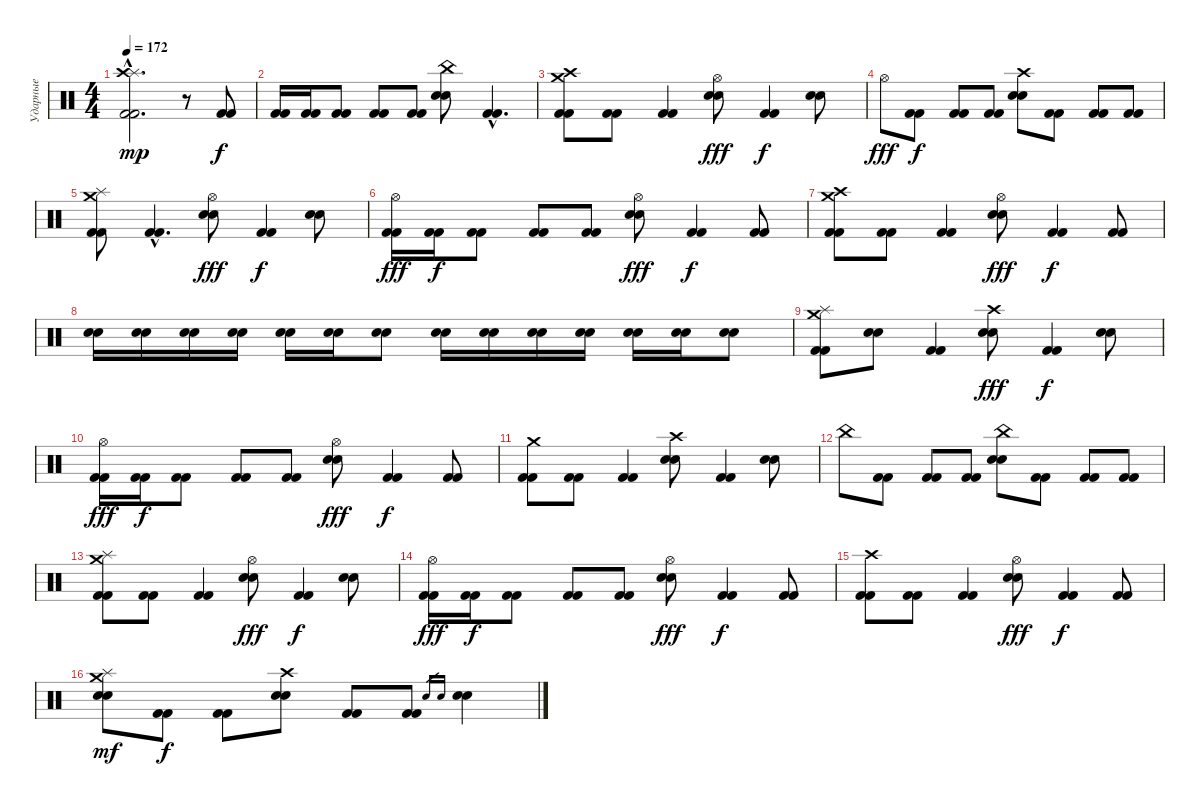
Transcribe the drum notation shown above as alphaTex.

\track ("Ударные" "Ударные") {instrument percussion}
\staff {score}
\articulation defaults
\ts (4 4)
\tempo 172
\clef neutral
\ks c
("Splash (hit)"{hac} "Crash high (hit)"{hac} "Kick (hit) 2"{hac} "Kick (hit) 2"{hac}).2{d dy mp} r.8 ("Kick (hit) 2" "Kick (hit) 2").8{dy f} |
("Kick (hit) 2" "Kick (hit) 2").16 ("Kick (hit) 2" "Kick (hit) 2").16 ("Kick (hit) 2" "Kick (hit) 2").8 ("Kick (hit) 2" "Kick (hit) 2").8 ("Kick (hit) 2" "Kick (hit) 2").8 ("China (hit)" "Electric Snare (hit)" "Electric Snare (hit)").8 ("Kick (hit) 2"{hac} "Kick (hit) 2"{hac}).4{d} |
("Crash medium (hit)" "Crash high (hit)" "Kick (hit) 2" "Kick (hit) 2").8 ("Kick (hit) 2" "Kick (hit) 2").8 ("Kick (hit) 2" "Kick (hit) 2").4 ("Hi-Hat (open)" "Electric Snare (hit)" "Electric Snare (hit)").8{dy fff} ("Kick (hit) 2" "Kick (hit) 2").4{dy f} ("Electric Snare (hit)" "Electric Snare (hit)").8 |
"Hi-Hat (open)".8{dy fff} ("Kick (hit) 2" "Kick (hit) 2").8{dy f} ("Kick (hit) 2" "Kick (hit) 2").8 ("Kick (hit) 2" "Kick (hit) 2").8 ("Crash high (hit)" "Electric Snare (hit)" "Electric Snare (hit)").8 ("Kick (hit) 2" "Kick (hit) 2").8 ("Kick (hit) 2" "Kick (hit) 2").8 ("Kick (hit) 2" "Kick (hit) 2").8 |
("Crash medium (hit)" "Splash (hit)" "Kick (hit) 2" "Kick (hit) 2").8 ("Kick (hit) 2"{hac} "Kick (hit) 2"{hac}).4{d} ("Hi-Hat (open)" "Electric Snare (hit)" "Electric Snare (hit)").8{dy fff} ("Kick (hit) 2" "Kick (hit) 2").4{dy f} ("Electric Snare (hit)" "Electric Snare (hit)").8 |
("Hi-Hat (open)" "Kick (hit) 2" "Kick (hit) 2").16{dy fff} ("Kick (hit) 2" "Kick (hit) 2").16{dy f} ("Kick (hit) 2" "Kick (hit) 2").8 ("Kick (hit) 2" "Kick (hit) 2").8 ("Kick (hit) 2" "Kick (hit) 2").8 ("Hi-Hat (open)" "Electric Snare (hit)" "Electric Snare (hit)").8{dy fff} ("Kick (hit) 2" "Kick (hit) 2").4{dy f} ("Kick (hit) 2" "Kick (hit) 2").8 |
("Crash medium (hit)" "Crash high (hit)" "Kick (hit) 2" "Kick (hit) 2").8 ("Kick (hit) 2" "Kick (hit) 2").8 ("Kick (hit) 2" "Kick (hit) 2").4 ("Hi-Hat (open)" "Electric Snare (hit)" "Electric Snare (hit)").8{dy fff} ("Kick (hit) 2" "Kick (hit) 2").4{dy f} ("Kick (hit) 2" "Kick (hit) 2").8 |
("Electric Snare (hit)" "Electric Snare (hit)").16 ("Electric Snare (hit)" "Electric Snare (hit)").16 ("Electric Snare (hit)" "Electric Snare (hit)").16 ("Electric Snare (hit)" "Electric Snare (hit)").16 ("Electric Snare (hit)" "Electric Snare (hit)").16 ("Electric Snare (hit)" "Electric Snare (hit)").16 ("Electric Snare (hit)" "Electric Snare (hit)").8 ("Electric Snare (hit)" "Electric Snare (hit)").16 ("Electric Snare (hit)" "Electric Snare (hit)").16 ("Electric Snare (hit)" "Electric Snare (hit)").16 ("Electric Snare (hit)" "Electric Snare (hit)").16 ("Electric Snare (hit)" "Electric Snare (hit)").16 ("Electric Snare (hit)" "Electric Snare (hit)").16 ("Electric Snare (hit)" "Electric Snare (hit)").8 |
("Crash medium (hit)" "Splash (hit)" "Kick (hit) 2" "Kick (hit) 2").8 ("Electric Snare (hit)" "Electric Snare (hit)").8 ("Kick (hit) 2" "Kick (hit) 2").4 ("Crash high (hit)" "Electric Snare (hit)" "Electric Snare (hit)").8{dy fff} ("Kick (hit) 2" "Kick (hit) 2").4{dy f} ("Electric Snare (hit)" "Electric Snare (hit)").8 |
("Hi-Hat (open)" "Kick (hit) 2" "Kick (hit) 2").16{dy fff} ("Kick (hit) 2" "Kick (hit) 2").16{dy f} ("Kick (hit) 2" "Kick (hit) 2").8 ("Kick (hit) 2" "Kick (hit) 2").8 ("Kick (hit) 2" "Kick (hit) 2").8 ("Hi-Hat (open)" "Electric Snare (hit)" "Electric Snare (hit)").8{dy fff} ("Kick (hit) 2" "Kick (hit) 2").4{dy f} ("Kick (hit) 2" "Kick (hit) 2").8 |
("Crash medium (hit)" "Kick (hit) 2" "Kick (hit) 2").8 ("Kick (hit) 2" "Kick (hit) 2").8 ("Kick (hit) 2" "Kick (hit) 2").4 ("Crash high (hit)" "Electric Snare (hit)" "Electric Snare (hit)").8 ("Kick (hit) 2" "Kick (hit) 2").4 ("Electric Snare (hit)" "Electric Snare (hit)").8 |
"China (hit)".8 ("Kick (hit) 2" "Kick (hit) 2").8 ("Kick (hit) 2" "Kick (hit) 2").8 ("Kick (hit) 2" "Kick (hit) 2").8 ("China (hit)" "Electric Snare (hit)" "Electric Snare (hit)").8 ("Kick (hit) 2" "Kick (hit) 2").8 ("Kick (hit) 2" "Kick (hit) 2").8 ("Kick (hit) 2" "Kick (hit) 2").8 |
("Crash medium (hit)" "Splash (hit)" "Kick (hit) 2" "Kick (hit) 2").8 ("Kick (hit) 2" "Kick (hit) 2").8 ("Kick (hit) 2" "Kick (hit) 2").4 ("Hi-Hat (open)" "Electric Snare (hit)" "Electric Snare (hit)").8{dy fff} ("Kick (hit) 2" "Kick (hit) 2").4{dy f} ("Electric Snare (hit)" "Electric Snare (hit)").8 |
("Hi-Hat (open)" "Kick (hit) 2" "Kick (hit) 2").16{dy fff} ("Kick (hit) 2" "Kick (hit) 2").16{dy f} ("Kick (hit) 2" "Kick (hit) 2").8 ("Kick (hit) 2" "Kick (hit) 2").8 ("Kick (hit) 2" "Kick (hit) 2").8 ("Hi-Hat (open)" "Electric Snare (hit)" "Electric Snare (hit)").8{dy fff} ("Kick (hit) 2" "Kick (hit) 2").4{dy f} ("Kick (hit) 2" "Kick (hit) 2").8 |
("Crash high (hit)" "Kick (hit) 2" "Kick (hit) 2").8 ("Kick (hit) 2" "Kick (hit) 2").8 ("Kick (hit) 2" "Kick (hit) 2").4 ("Hi-Hat (open)" "Electric Snare (hit)" "Electric Snare (hit)").8{dy fff} ("Kick (hit) 2" "Kick (hit) 2").4{dy f} ("Kick (hit) 2" "Kick (hit) 2").8 |
("Crash medium (hit)" "Splash (hit)" "Electric Snare (hit)" "Electric Snare (hit)").8{dy mf} ("Kick (hit) 2" "Kick (hit) 2").8{dy f} ("Kick (hit) 2" "Kick (hit) 2").8 ("Crash high (hit)" "Electric Snare (hit)" "Electric Snare (hit)").8 ("Kick (hit) 2" "Kick (hit) 2").8 ("Kick (hit) 2" "Kick (hit) 2").8 "Electric Snare (hit)".16{gr} "Electric Snare (hit)".16{gr} ("Electric Snare (hit)" "Electric Snare (hit)").4
